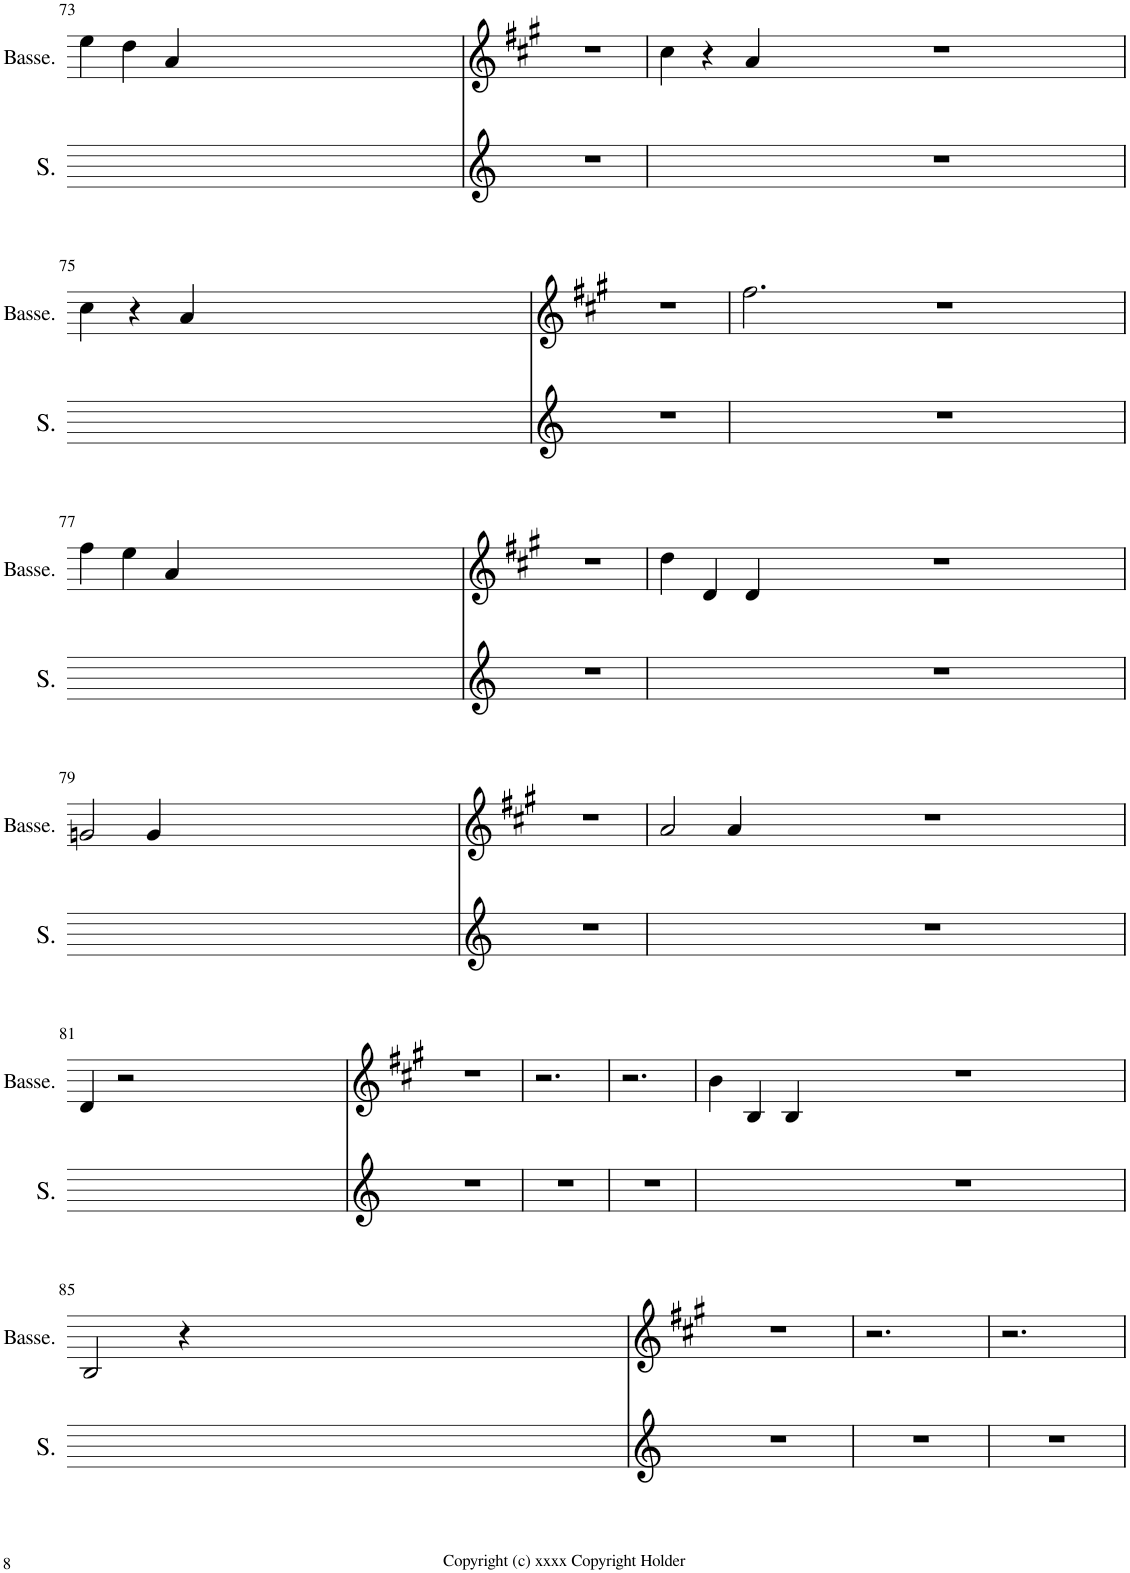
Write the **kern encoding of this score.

**kern	**kern
*part2	*part1
*staff2	*staff1
*I"Soprano	*I"Basse
*I'S.	*I'Basse.
!!LO:PB:g=z
*clefG2	*clefG2
*	*Trd1c2
*k[]	*k[f#c#g#]
*M3/4	*M3/4
=73	=73
2.r	4ee\
.	4dd\
.	4a/
0ryy	1.ryy
.	2.r
4ryy	.
=74	=74
2.r	4cc#\
.	4r
.	4a/
0ryy	1.ryy
.	2.r
4ryy	.
!!LO:LB:g=z
=75	=75
2.r	4cc#\
.	4r
.	4a/
0ryy	1.ryy
.	2.r
4ryy	.
=76	=76
2.r	2.ff#\
0ryy	1.ryy
.	2.r
4ryy	.
!!LO:LB:g=z
=77	=77
2.r	4ff#\
.	4ee\
.	4a/
0ryy	1.ryy
.	2.r
4ryy	.
=78	=78
2.r	4dd\
.	4d/
.	4d/
0ryy	1.ryy
.	2.r
4ryy	.
!!LO:LB:g=z
=79	=79
2.r	2gn/
.	4g/
0ryy	1.ryy
.	2.r
4ryy	.
=80	=80
2.r	2a/
.	4a/
0ryy	1.ryy
.	2.r
4ryy	.
!!LO:LB:g=z
=81	=81
2.r	4d/
.	2r
0ryy	1.ryy
.	2.r
4ryy	.
=82	=82
2.r	2.r
=83	=83
2.r	2.r
=84	=84
2.r	4b\
.	4B/
.	4B/
0ryy	1.ryy
.	2.r
4ryy	.
!!LO:LB:g=z
=85	=85
2.r	2B/
.	4r
0ryy	1.ryy
.	2.r
4ryy	.
=86	=86
2.r	2.r
=87	=87
2.r	2.r
=	=
*-	*-
